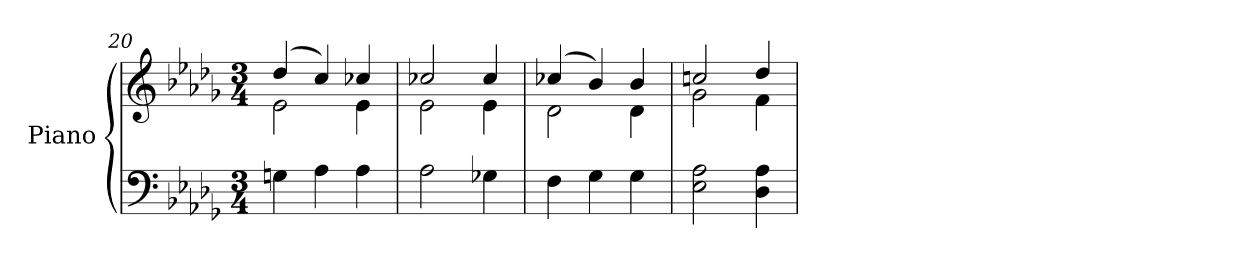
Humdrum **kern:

**kern	**kern
*part1	*part1
*staff2	*staff1
*I"Piano	*
*I'Pno.	*
*clefF4	*clefG2
*k[b-e-a-d-g-]	*k[b-e-a-d-g-]
*M3/4	*M3/4
=20	=20
*	*^
4Gn\	(>4dd-/	2e-\
4A-\	4cc/)	.
4A-\	4cc-X/	4e-\
=21	=21	=21
2A-\	2cc-X/	2e-\
4G-X\	4cc-/	4e-\
=22	=22	=22
4F\	(>4cc-X/	2d-\
4G-\	4b-/)	.
4G-\	4b-/	4d-\
=23	=23	=23
2E-\ 2A-\	2ccn/	2g-\
4D-\ 4A-\	4dd-/	4f\
*	*v	*v
=	=
*-	*-
